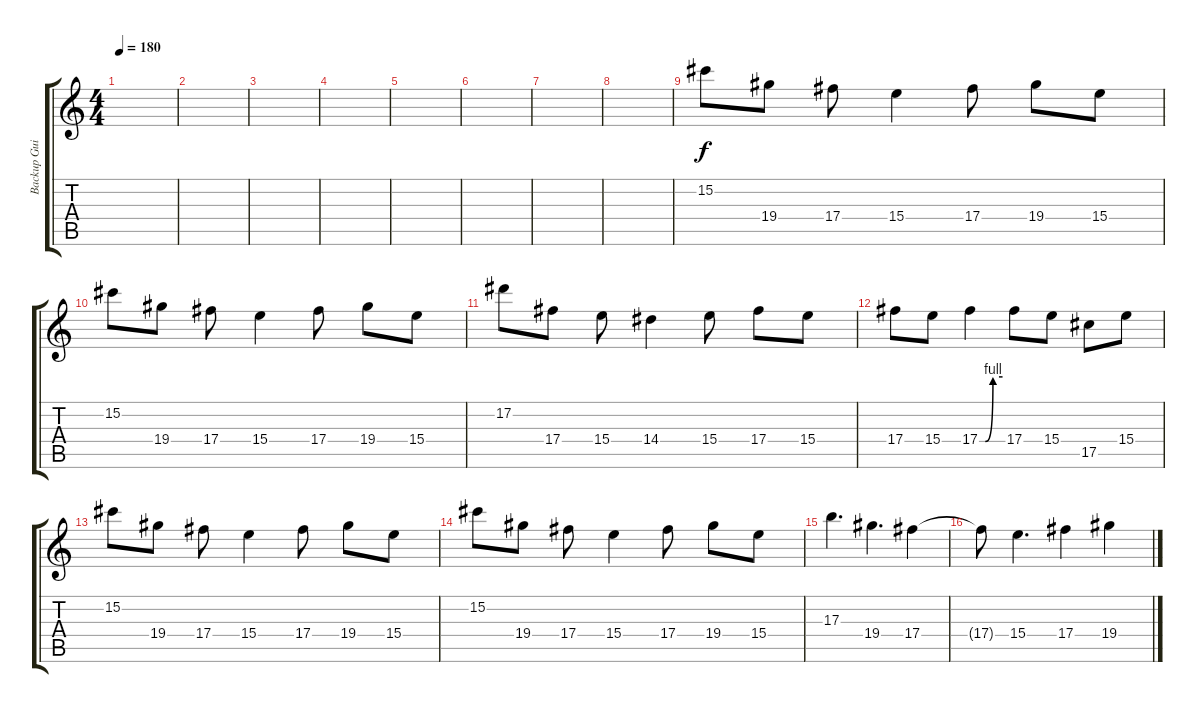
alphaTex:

\track ("Backup Guitar" "Backup Gui") {instrument distortionguitar}
\staff {score tabs}
\tuning (Eb4 Bb3 Gb3 Db3 Ab2 Db2) {hide}
\ts (4 4)
\tempo 180
\clef g2
\ks c
|
|
|
|
|
|
|
|
15.2.8 19.4.8 17.4.8 15.4.4 17.4.8 19.4.8 15.4.8 |
15.2.8 19.4.8 17.4.8 15.4.4 17.4.8 19.4.8 15.4.8 |
17.2.8 17.4.8 15.4.8 14.4.4 15.4.8 17.4.8 15.4.8 |
17.4.8 15.4.8 17.4{be (custom 0 0 15 0 35 4 60 4)}.4 17.4.8 15.4.8 17.5.8 15.4.8 |
15.2.8 19.4.8 17.4.8 15.4.4 17.4.8 19.4.8 15.4.8 |
15.2.8 19.4.8 17.4.8 15.4.4 17.4.8 19.4.8 15.4.8 |
17.3.4{d} 19.4.4{d} 17.4.4 |
17.4{t}.8 15.4.4{d} 17.4.4 19.4.4
